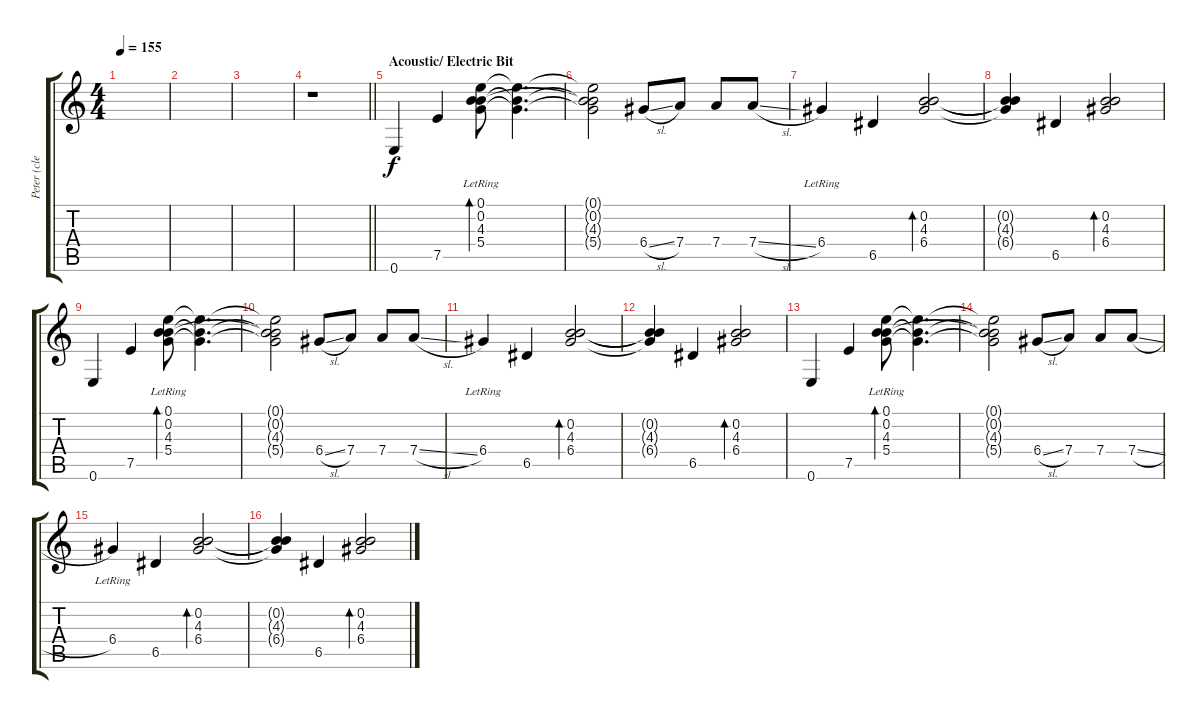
\track ("Peter (clean)" "Peter (cle") {instrument acousticguitarsteel}
\staff {score tabs}
\tuning (E4 B3 G3 D3 A2 E2) {hide}
\ts (4 4)
\tempo 155
\clef g2
\ks c
|
|
|
\barLineRight lightlight
r.1 |
\section ("" "Acoustic/ Electric Bit")
0.6.4 7.5.4 (0.1 0.2 4.3 5.4{lr}).8{bd 60} (0.1{t} 0.2{t} 5.4{t}).4{d} |
(0.1{t} 0.2{t} 4.3{t} 5.4{t}).2 6.4{sl}.8 7.4.8 7.4.8 7.4{sl}.8 |
6.4{lr}.4 6.5.4 (0.2 4.3 6.4).2{bd 60} |
(0.2{t} 4.3{t} 6.4{t}).4 6.5.4 (0.2 4.3 6.4).2{bd 60} |
0.6.4 7.5.4 (0.1 0.2 4.3 5.4{lr}).8{bd 60} (0.1{t} 0.2{t} 5.4{t}).4{d} |
(0.1{t} 0.2{t} 4.3{t} 5.4{t}).2 6.4{sl}.8 7.4.8 7.4.8 7.4{sl}.8 |
6.4{lr}.4 6.5.4 (0.2 4.3 6.4).2{bd 60} |
(0.2{t} 4.3{t} 6.4{t}).4 6.5.4 (0.2 4.3 6.4).2{bd 60} |
0.6.4 7.5.4 (0.1 0.2 4.3 5.4{lr}).8{bd 60} (0.1{t} 0.2{t} 5.4{t}).4{d} |
(0.1{t} 0.2{t} 4.3{t} 5.4{t}).2 6.4{sl}.8 7.4.8 7.4.8 7.4{sl}.8 |
6.4{lr}.4 6.5.4 (0.2 4.3 6.4).2{bd 60} |
(0.2{t} 4.3{t} 6.4{t}).4 6.5.4 (0.2 4.3 6.4).2{bd 60}
